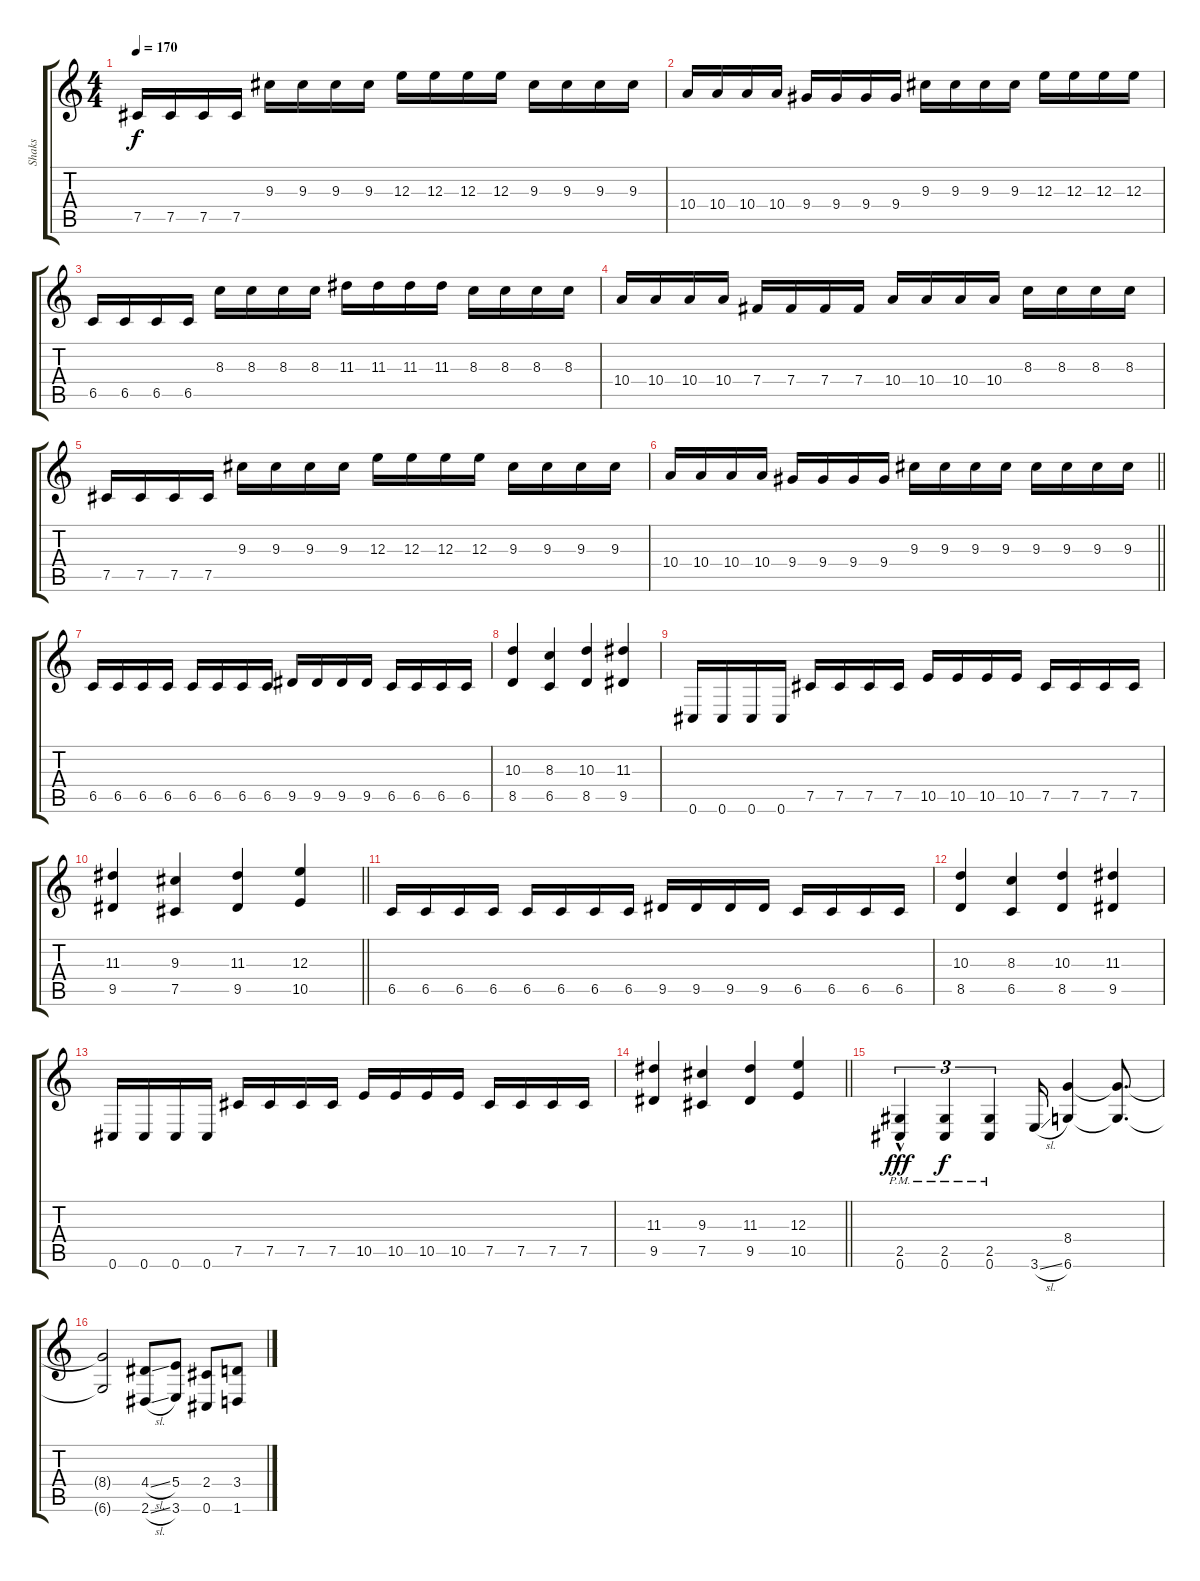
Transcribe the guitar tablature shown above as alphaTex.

\track ("Shaks" "Shaks") {instrument distortionguitar}
\staff {score tabs}
\tuning (Db4 Ab3 E3 B2 Gb2 Db2) {hide}
\ts (4 4)
\tempo 170
\clef g2
\ks c
7.5.16{dy f} 7.5.16 7.5.16 7.5.16 9.3.16 9.3.16 9.3.16 9.3.16 12.3.16 12.3.16 12.3.16 12.3.16 9.3.16 9.3.16 9.3.16 9.3.16 |
10.4.16 10.4.16 10.4.16 10.4.16 9.4.16 9.4.16 9.4.16 9.4.16 9.3.16 9.3.16 9.3.16 9.3.16 12.3.16 12.3.16 12.3.16 12.3.16 |
6.5.16 6.5.16 6.5.16 6.5.16 8.3.16 8.3.16 8.3.16 8.3.16 11.3.16 11.3.16 11.3.16 11.3.16 8.3.16 8.3.16 8.3.16 8.3.16 |
10.4.16 10.4.16 10.4.16 10.4.16 7.4.16 7.4.16 7.4.16 7.4.16 10.4.16 10.4.16 10.4.16 10.4.16 8.3.16 8.3.16 8.3.16 8.3.16 |
7.5.16 7.5.16 7.5.16 7.5.16 9.3.16 9.3.16 9.3.16 9.3.16 12.3.16 12.3.16 12.3.16 12.3.16 9.3.16 9.3.16 9.3.16 9.3.16 |
\barLineRight lightlight
10.4.16 10.4.16 10.4.16 10.4.16 9.4.16 9.4.16 9.4.16 9.4.16 9.3.16 9.3.16 9.3.16 9.3.16 9.3.16 9.3.16 9.3.16 9.3.16 |
6.5.16 6.5.16 6.5.16 6.5.16 6.5.16 6.5.16 6.5.16 6.5.16 9.5.16 9.5.16 9.5.16 9.5.16 6.5.16 6.5.16 6.5.16 6.5.16 |
(10.3 8.5).4 (8.3 6.5).4 (10.3 8.5).4 (11.3 9.5).4 |
0.6.16 0.6.16 0.6.16 0.6.16 7.5.16 7.5.16 7.5.16 7.5.16 10.5.16 10.5.16 10.5.16 10.5.16 7.5.16 7.5.16 7.5.16 7.5.16 |
\barLineRight lightlight
(11.3 9.5).4 (9.3 7.5).4 (11.3 9.5).4 (12.3 10.5).4 |
6.5.16 6.5.16 6.5.16 6.5.16 6.5.16 6.5.16 6.5.16 6.5.16 9.5.16 9.5.16 9.5.16 9.5.16 6.5.16 6.5.16 6.5.16 6.5.16 |
(10.3 8.5).4 (8.3 6.5).4 (10.3 8.5).4 (11.3 9.5).4 |
0.6.16 0.6.16 0.6.16 0.6.16 7.5.16 7.5.16 7.5.16 7.5.16 10.5.16 10.5.16 10.5.16 10.5.16 7.5.16 7.5.16 7.5.16 7.5.16 |
\barLineRight lightlight
(11.3 9.5).4 (9.3 7.5).4 (11.3 9.5).4 (12.3 10.5).4 |
(2.5{pm} 0.6{hac pm}).4{tu (3 2) dy fff} (2.5{pm} 0.6{pm}).4{tu (3 2) dy f} (2.5{pm} 0.6{pm}).4{tu (3 2)} 3.6{sl}.16 (8.4 6.6).4 (8.4{t} 6.6{t}).8{d} |
(8.4{t} 6.6{t}).2 (4.4{sl} 2.6{sl}).8 (5.4 3.6).8 (2.4 0.6).8 (3.4 1.6).8
